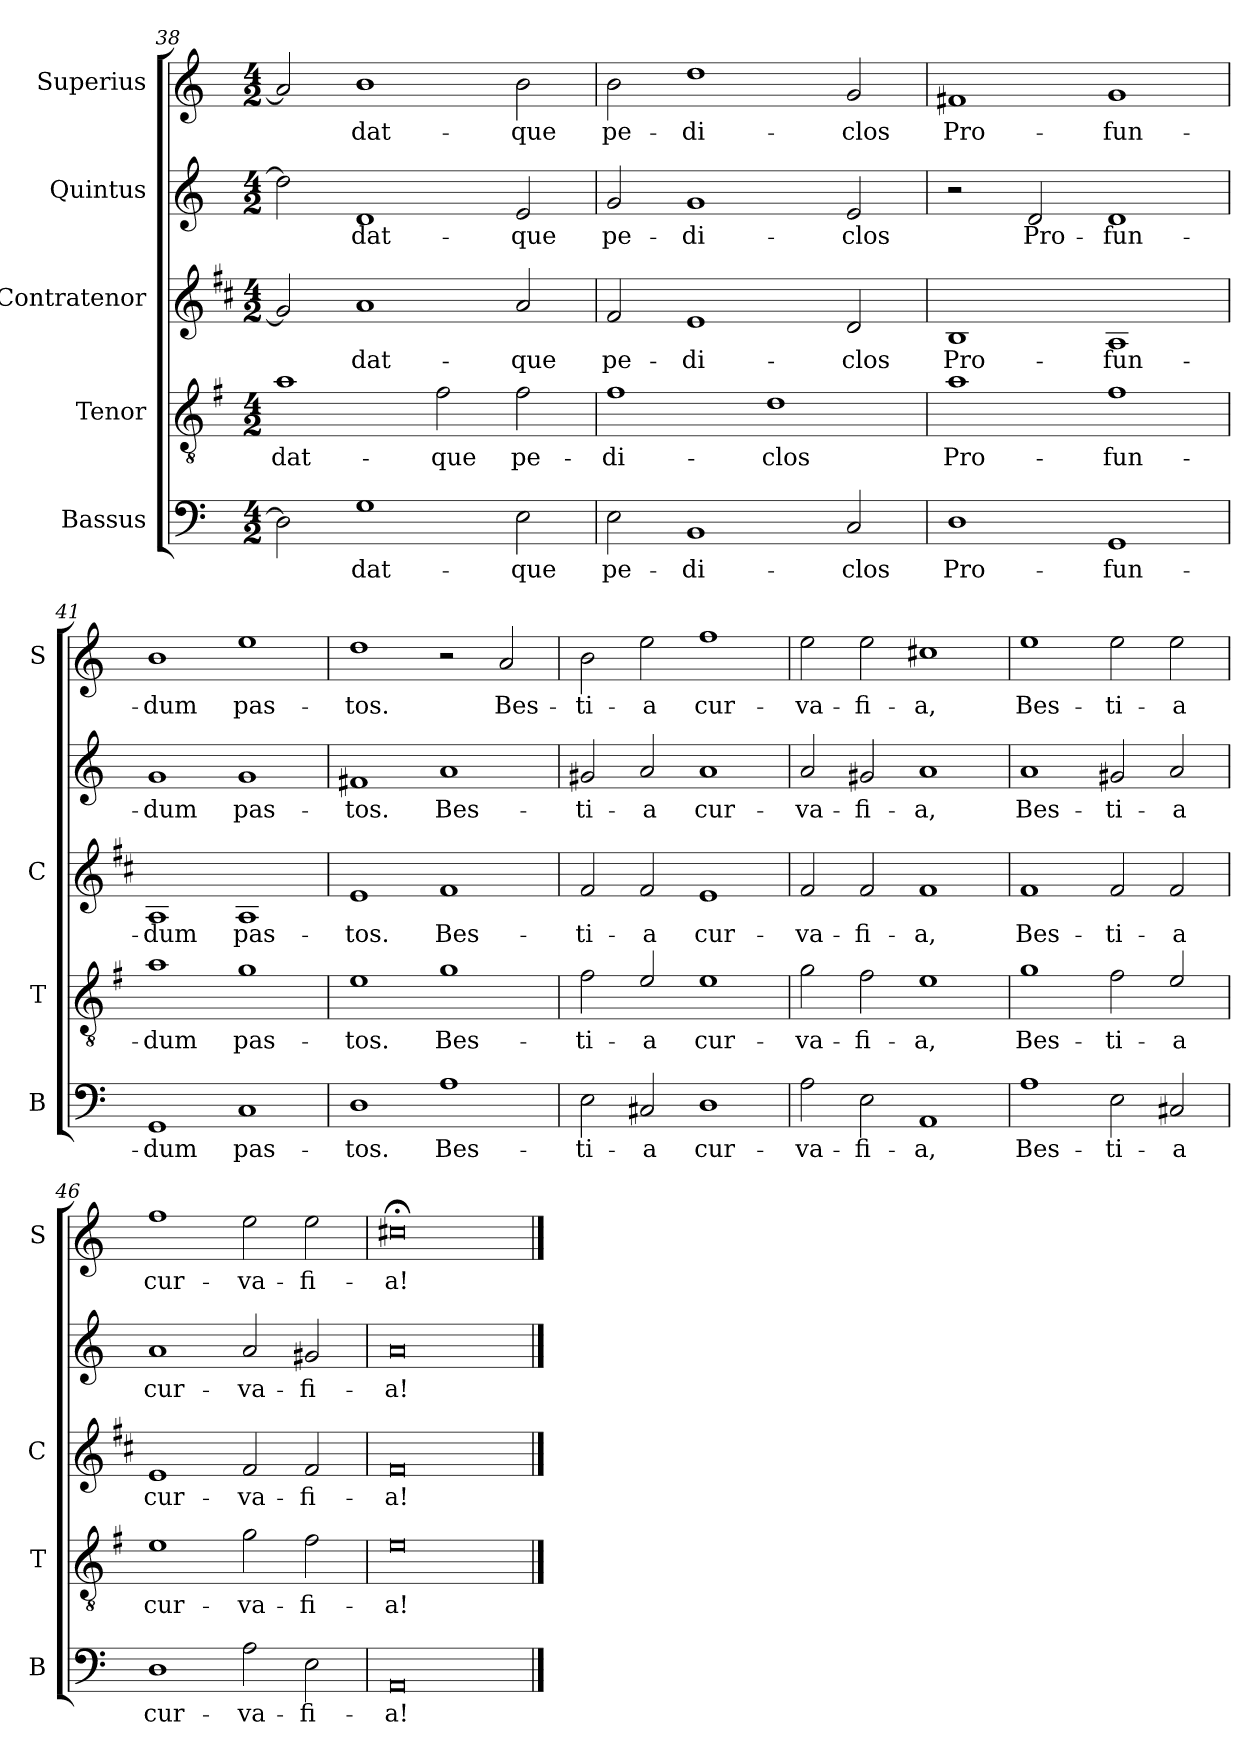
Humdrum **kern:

**kern	**text	**kern	**text	**kern	**text	**kern	**text	**kern	**text
*part5	*part5	*part4	*part4	*part3	*part3	*part2	*part2	*part1	*part1
*staff5	*staff5	*staff4	*staff4	*staff3	*staff3	*staff2	*staff2	*staff1	*staff1
*I"Bassus	*	*I"Tenor	*	*I"Contratenor	*	*I"Quintus	*	*I"Superius	*
*I'B	*	*I'T	*	*I'C	*	*	*	*I'S	*
*clefF4	*	*clefGv2	*	*clefG2	*	*clefG2	*	*clefG2	*
*	*	*ITrd4c7	*	*ITrd1c2	*	*	*	*	*
*k[]	*	*k[]	*	*k[]	*	*k[]	*	*k[]	*
*C:	*	*C:	*	*C:	*	*C:	*	*C:	*
*M4/2	*	*M4/2	*	*M4/2	*	*M4/2	*	*M4/2	*
=38	=38	=38	=38	=38	=38	=38	=38	=38	=38
!	!	!	!LO:LY:b	!	!	!	!	!	!
2D\]	.	1d	-dat-	2f#/]	.	2dd\]	.	2a/]	.
!	!LO:LY:b	!	!	!	!LO:LY:b	!	!LO:LY:b	!	!LO:LY:b
1G	-dat-	.	.	1g	-dat-	1d	-dat-	1b	-dat-
!	!	!	!LO:LY:b	!	!	!	!	!	!
.	.	2B\	-que	.	.	.	.	.	.
!	!LO:LY:b	!	!LO:LY:b	!	!LO:LY:b	!	!LO:LY:b	!	!LO:LY:b
2E\	-que	2B\	pe-	2g/	-que	2e/	-que	2b\	-que
=39	=39	=39	=39	=39	=39	=39	=39	=39	=39
!	!LO:LY:b	!	!LO:LY:b	!	!LO:LY:b	!	!LO:LY:b	!	!LO:LY:b
2E\	pe-	1B	-di-	2e/	pe-	2g/	pe-	2b\	pe-
!	!LO:LY:b	!	!	!	!LO:LY:b	!	!LO:LY:b	!	!LO:LY:b
1BB	-di-	.	.	1d	-di-	1g	-di-	1dd	-di-
!	!	!	!LO:LY:b	!	!	!	!	!	!
.	.	1G	-clos	.	.	.	.	.	.
!	!LO:LY:b	!	!	!	!LO:LY:b	!	!LO:LY:b	!	!LO:LY:b
2C/	-clos	.	.	2c/	-clos	2e/	-clos	2g/	-clos
=40	=40	=40	=40	=40	=40	=40	=40	=40	=40
!	!LO:LY:b	!	!LO:LY:b	!	!LO:LY:b	!	!	!	!LO:LY:b
1D	Pro-	1d	Pro-	1A	Pro-	2r	.	1f#X	Pro-
!	!	!	!	!	!	!	!LO:LY:b	!	!
.	.	.	.	.	.	2d/	Pro-	.	.
!	!LO:LY:b	!	!LO:LY:b	!	!LO:LY:b	!	!LO:LY:b	!	!LO:LY:b
1GG	-fun-	1B	-fun-	1G	-fun-	1d	-fun-	1g	-fun-
=41	=41	=41	=41	=41	=41	=41	=41	=41	=41
!	!LO:LY:b	!	!LO:LY:b	!	!LO:LY:b	!	!LO:LY:b	!	!LO:LY:b
1GG	-dum	1d	-dum	1G	-dum	1g	-dum	1b	-dum
!	!LO:LY:b	!	!LO:LY:b	!	!LO:LY:b	!	!LO:LY:b	!	!LO:LY:b
1C	pas-	1c	pas-	1G	pas-	1g	pas-	1ee	pas-
!!LO:LB:g=z
=42	=42	=42	=42	=42	=42	=42	=42	=42	=42
!	!LO:LY:b	!	!LO:LY:b	!	!LO:LY:b	!	!LO:LY:b	!	!LO:LY:b
1D	-tos.	1A	-tos.	1d	-tos.	1f#X	-tos.	1dd	-tos.
!	!LO:LY:b	!	!LO:LY:b	!	!LO:LY:b	!	!LO:LY:b	!	!
1A	Bes-	1c	Bes-	1e	Bes-	1a	Bes-	2r	.
!	!	!	!	!	!	!	!	!	!LO:LY:b
.	.	.	.	.	.	.	.	2a/	Bes-
=43	=43	=43	=43	=43	=43	=43	=43	=43	=43
!	!LO:LY:b	!	!LO:LY:b	!	!LO:LY:b	!	!LO:LY:b	!	!LO:LY:b
2E\	-ti-	2B\	-ti-	2e/	-ti-	2g#X/	-ti-	2b\	-ti-
!	!LO:LY:b	!	!LO:LY:b	!	!LO:LY:b	!	!LO:LY:b	!	!LO:LY:b
2C#X/	-a	2A/	-a	2e/	-a	2a/	-a	2ee\	-a
!	!LO:LY:b	!	!LO:LY:b	!	!LO:LY:b	!	!LO:LY:b	!	!LO:LY:b
1D	cur-	1A	cur-	1d	cur-	1a	cur-	1ff	cur-
=44	=44	=44	=44	=44	=44	=44	=44	=44	=44
!	!LO:LY:b	!	!LO:LY:b	!	!LO:LY:b	!	!LO:LY:b	!	!LO:LY:b
2A\	-va-	2c\	-va-	2e/	-va-	2a/	-va-	2ee\	-va-
!	!LO:LY:b	!	!LO:LY:b	!	!LO:LY:b	!	!LO:LY:b	!	!LO:LY:b
2E\	-fi-	2B\	-fi-	2e/	-fi-	2g#X/	-fi-	2ee\	-fi-
!	!LO:LY:b	!	!LO:LY:b	!	!LO:LY:b	!	!LO:LY:b	!	!LO:LY:b
1AA	-a,	1A	-a,	1e	-a,	1a	-a,	1cc#X	-a,
=45	=45	=45	=45	=45	=45	=45	=45	=45	=45
!	!LO:LY:b	!	!LO:LY:b	!	!LO:LY:b	!	!LO:LY:b	!	!LO:LY:b
1A	Bes-	1c	Bes-	1e	Bes-	1a	Bes-	1ee	Bes-
!	!LO:LY:b	!	!LO:LY:b	!	!LO:LY:b	!	!LO:LY:b	!	!LO:LY:b
2E\	-ti-	2B\	-ti-	2e/	-ti-	2g#X/	-ti-	2ee\	-ti-
!	!LO:LY:b	!	!LO:LY:b	!	!LO:LY:b	!	!LO:LY:b	!	!LO:LY:b
2C#X/	-a	2A/	-a	2e/	-a	2a/	-a	2ee\	-a
=46	=46	=46	=46	=46	=46	=46	=46	=46	=46
!	!LO:LY:b	!	!LO:LY:b	!	!LO:LY:b	!	!LO:LY:b	!	!LO:LY:b
1D	cur-	1A	cur-	1d	cur-	1a	cur-	1ff	cur-
!	!LO:LY:b	!	!LO:LY:b	!	!LO:LY:b	!	!LO:LY:b	!	!LO:LY:b
2A\	-va-	2c\	-va-	2e/	-va-	2a/	-va-	2ee\	-va-
!	!LO:LY:b	!	!LO:LY:b	!	!LO:LY:b	!	!LO:LY:b	!	!LO:LY:b
2E\	-fi-	2B\	-fi-	2e/	-fi-	2g#X/	-fi-	2ee\	-fi-
=47	=47	=47	=47	=47	=47	=47	=47	=47	=47
!	!LO:LY:b	!	!LO:LY:b	!	!LO:LY:b	!	!LO:LY:b	!	!LO:LY:b
0AA	-a!	0A	-a!	0e	-a!	0a	-a!	0cc#X;<	-a!
==	==	==	==	==	==	==	==	==	==
*-	*-	*-	*-	*-	*-	*-	*-	*-	*-
